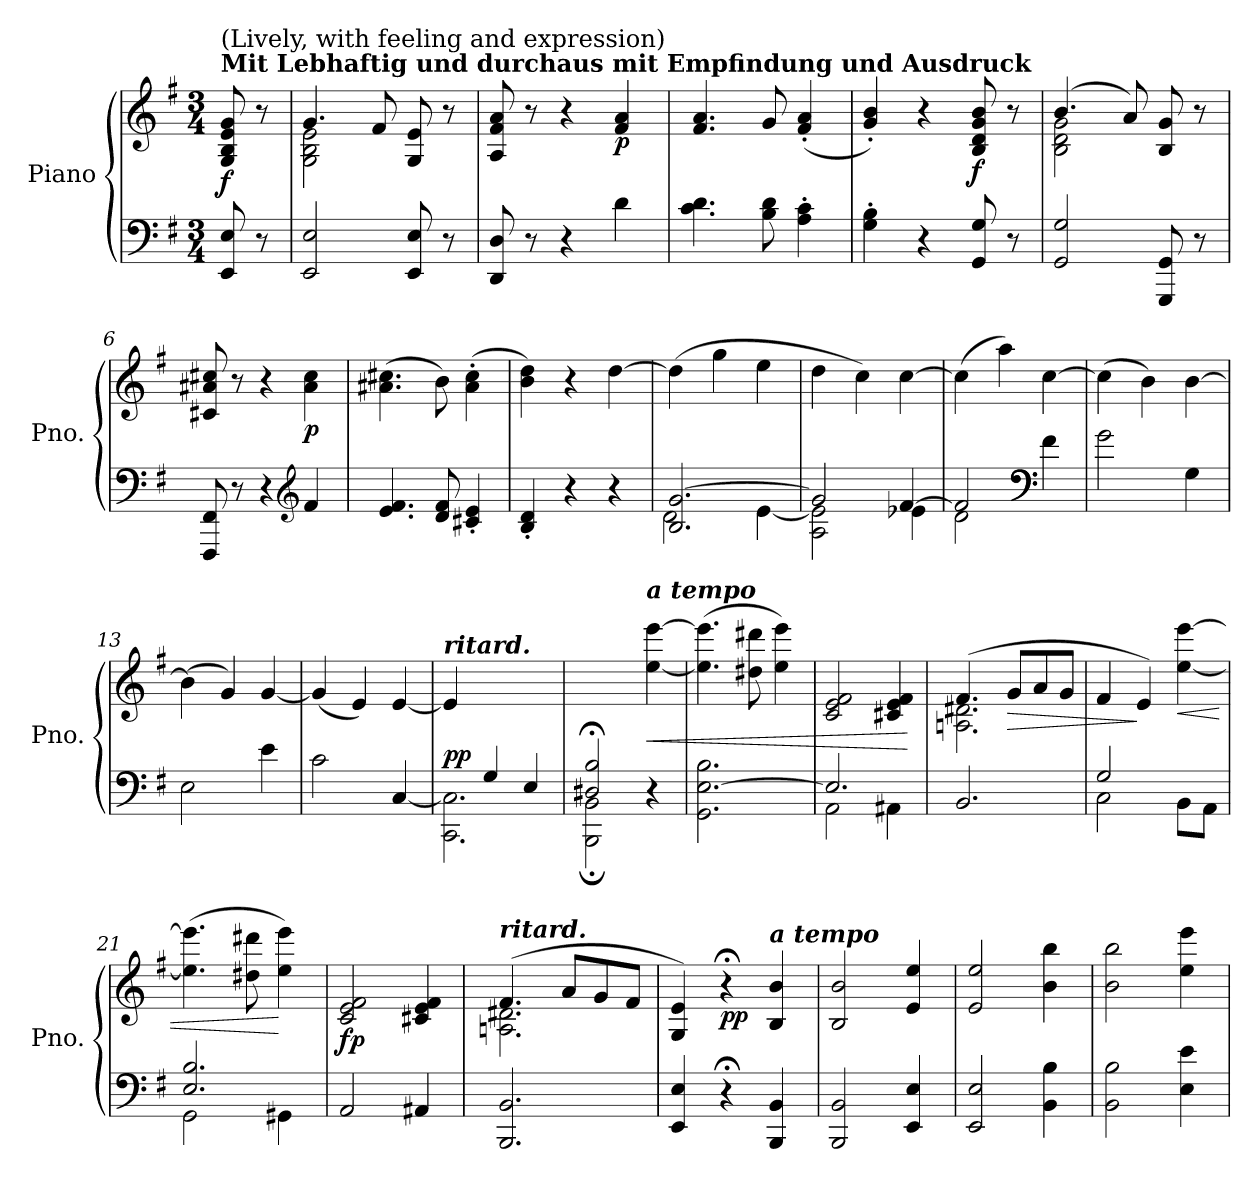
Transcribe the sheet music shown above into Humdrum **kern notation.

**kern	**kern	**dynam
*part1	*part1	*part1
*staff2	*staff1	*staff1/2
*I"Piano	*	*
*I'Pno.	*	*
*clefF4	*clefG2	*
*k[f#]	*k[f#]	*
*M3/4	*M3/4	*
=	=	=
!	!LO:TX:a:B:t=Mit Lebhaftig und durchaus mit Empfindung und Ausdruck	!
!	!LO:TX:a:t=(Lively, with feeling and expression)	!
!	!	!LO:DY:b
8EE/ 8E/	8G/ 8B/ 8e/ 8g/	f
8r	8r	.
=1	=1	=1
*	*^	*
2EE/ 2E/	4.g/	2G\ 2B\ 2e\	.
.	8f#/	.	.
8EE/ 8E/	8G/ 8e/	4ryy	.
8r	8r	.	.
*	*v	*v	*
=2	=2	=2
8DD/ 8D/	8A/ 8f#/ 8a/	.
8r	8r	.
4r	4r	.
!	!	!LO:DY:b
4d\	4f#/ 4a/	p
=3	=3	=3
4.c\ 4.d\	4.f#/ 4.a/	.
8B\ 8d\	8g/	.
4A\' 4c\'	(4f#/' 4a/'	.
=4	=4	=4
4G\' 4B\'	4g/' 4b/')	.
4r	4r	.
!	!	!LO:DY:b
8GG/ 8G/	8B/ 8d/ 8g/ 8b/	f
8r	8r	.
=5	=5	=5
*	*^	*
2GG/ 2G/	(4.b/	2B\ 2d\ 2g\	.
.	8a/)	.	.
8GGG/ 8GG/	8B/ 8g/	4ryy	.
8r	8r	.	.
*	*v	*v	*
=6	=6	=6
8FFF#/ 8FF#/	8c#X/ 8a#X/ 8cc#X/	.
8r	8r	.
4r	4r	.
*clefG2	*	*
!	!	!LO:DY:b
4f#/	4a#\ 4cc#\	p
!!LO:LB:g=z
=7	=7	=7
4.e/ 4.f#/	(4.a#X\ 4.cc#X\	.
8d/ 8f#/	8b\)	.
4c#X/' 4e/'	(4a#\' 4cc#\'	.
=8	=8	=8
4B/' 4d/'	4b\ 4dd\)	.
4r	4r	.
4r	[4dd\	.
=9	=9	=9
*^	*	*
2.B/ [2.g/	2d\	(4dd\]	.
.	.	4gg\	.
.	[4e\	4ee\	.
=10	=10	=10	=10
2g/]	2A\ 2e\]	4dd\	.
.	.	4cc\)	.
[4f#/	4e-X\	[4cc\	.
=11	=11	=11	=11
2f#/]	2d\	(4cc\]	.
.	.	4aa\)	.
*clefF4	*	*	*
4f#\	4ryy	[4cc\	.
*v	*v	*	*
=12	=12	=12
2g\	(4cc\]	.
.	4b\)	.
4G\	[4b\	.
=13	=13	=13
!	!	!LO:DY:b
2E\	(4b\]	other-dynamics
.	4g/)	.
4e\	[4g/	.
=14	=14	=14
2c\	(4g/]	.
.	4e/)	.
[4C/	[4e/	.
=15	=15	=15
*^	*	*
!	!	!LO:TX:a:Bi:t=ritard.	!
!	!	!	!LO:DY:a=2
4ryy	2.CC\ 2.C\]	(>4e/]	pp
4G/	.	2ryy	.
4E/)	.	.	.
!!LO:LB:g=z
=16	=16	=16	=16
2D#X/;< 2B/;<	2BBB\; 2BB\;	2ryy	.
!	!	!LO:TX:a:Bi:t=a tempo	!
!	!	!	!LO:HP:b
4ryy	4r	[4ee\ [4eee\	<
*v	*v	*	*
=17	=17	=17
2.GG\ [2.E\ 2.B\	(4.ee\] 4.eee\]	.
.	8dd#X\ 8ddd#X\	.
.	4ee\ 4eee\)	.
=18	=18	=18
*^	*	*
2.E/]	2AA\	2c/ 2e/ 2f#/	.
.	4AA#X\	4c#X/ 4e/ 4f#/	.
*v	*v	*	*
.	.	[
=19	=19	=19
*	*^	*
2.BB/	(4.f#/	2.An\ 2.d#X\	.
!	!	!	!LO:HP:b
.	8g/L	.	>
.	8a/	.	.
.	8g/J	.	.
*	*v	*v	*
=20	=20	=20
*^	*	*
2C\	2G/	4f#/	.
.	.	4e/)	]
!	!	!	!LO:HP:b
8BB\L	4ryy	[4ee\ [4eee\	<
8AA\J	.	.	.
=21	=21	=21	=21
2.E/ 2.B/	2GG\	(4.ee\] 4.eee\]	.
.	.	8dd#X\ 8ddd#X\	.
.	4GG#X\	4ee\ 4eee\)	[
=22	=22	=22	=22
!	!	!	!LO:DY:b
*v	*v	*	*
2AA/	2c/ 2e/ 2f#/	fp
4AA#X/	4c#X/ 4e/ 4f#/	.
!!LO:LB:g=z
=23	=23	=23
*	*^	*
!	!LO:TX:a:Bi:t=ritard.	!	!
2.BBB/ 2.BB/	(4.f#/	2.An\ 2.d#X\	.
.	8a/L	.	.
.	8g/	.	.
.	8f#/J	.	.
*	*v	*v	*
!!LO:LB:g=z
=24	=24	=24
4EE/ 4E/	4G/ 4e/)	.
!	!	!LO:DY:b
4r;<	4r;<	pp
!	!LO:TX:a:Bi:t=a tempo	!
4BBB/ 4BB/	4B/ 4b/	.
=25	=25	=25
2BBB/ 2BB/	2B/ 2b/	.
4EE/ 4E/	4e/ 4ee/	.
=26	=26	=26
2EE/ 2E/	2e/ 2ee/	.
4BB\ 4B\	4b\ 4bb\	.
=27	=27	=27
2BB\ 2B\	2b\ 2bb\	.
4E\ 4e\	4ee\ 4eee\	.
=	=	=
*-	*-	*-
